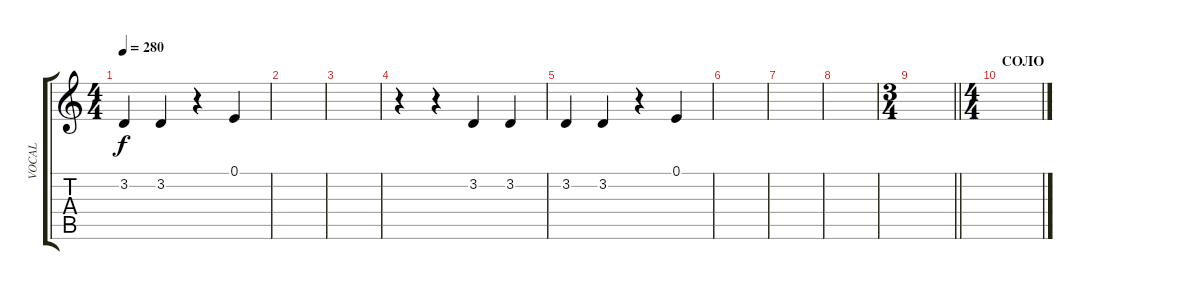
\track ("VOCAL" "VOCAL") {instrument violin}
\staff {score tabs}
\tuning (E4 B3 G3 D3 A2 E2) {hide}
\ts (4 4)
\tempo 280
\clef g2
\ks c
3.2.4{dy f} 3.2.4 r.4 0.1.4 |
|
|
r.4 r.4 3.2.4 3.2.4 |
3.2.4 3.2.4 r.4 0.1.4 |
|
|
|
\ts (3 4)
\barLineRight lightlight
|
\ts (4 4)
\section ("" "СОЛО")
